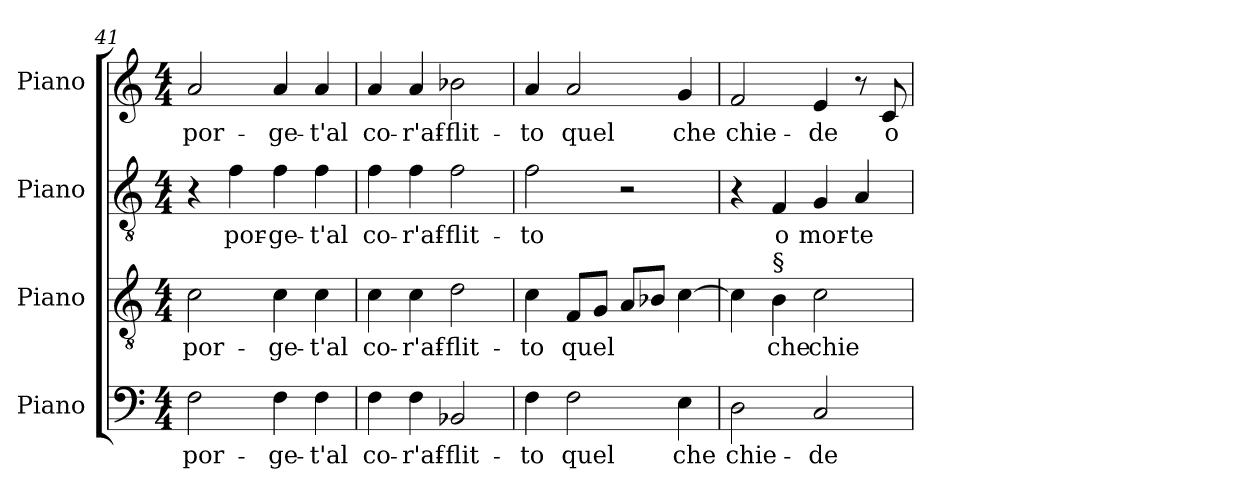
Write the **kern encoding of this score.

**kern	**text	**kern	**text	**kern	**text	**kern	**text
*part4	*part4	*part3	*part3	*part2	*part2	*part1	*part1
*staff4	*staff4	*staff3	*staff3	*staff2	*staff2	*staff1	*staff1
*I"Piano	*	*I"Piano	*	*I"Piano	*	*I"Piano	*
*I'Pno.	*	*I'Pno.	*	*I'Pno.	*	*I'Pno.	*
!!LO:LB:g=z
*clefF4	*	*clefGv2	*	*clefGv2	*	*clefG2	*
*	*	*ITrd7c12	*	*ITrd7c12	*	*	*
*k[]	*	*k[]	*	*k[]	*	*k[]	*
*C:	*	*C:	*	*C:	*	*C:	*
*M4/4	*	*M4/4	*	*M4/4	*	*M4/4	*
=41	=41	=41	=41	=41	=41	=41	=41
!	!LO:LY:b:color=#000000	!	!	!	!	!	!
!	!	!	!LO:LY:b:color=#000000	!	!	!	!
!	!	!	!	!	!	!	!LO:LY:b:color=#000000
2Fi\	por-	2Ci\	por-	4r	.	2ai/	por-
!	!	!	!	!	!LO:LY:b:color=#000000	!	!
.	.	.	.	4Fi\	por-	.	.
!	!LO:LY:b:color=#000000	!	!	!	!	!	!
!	!	!	!LO:LY:b:color=#000000	!	!	!	!
!	!	!	!	!	!LO:LY:b:color=#000000	!	!
!	!	!	!	!	!	!	!LO:LY:b:color=#000000
4Fi\	-ge-	4Ci\	-ge-	4Fi\	-ge-	4ai/	-ge-
!	!LO:LY:b:color=#000000	!	!	!	!	!	!
!	!	!	!LO:LY:b:color=#000000	!	!	!	!
!	!	!	!	!	!LO:LY:b:color=#000000	!	!
!	!	!	!	!	!	!	!LO:LY:b:color=#000000
4Fi\	-t'al	4Ci\	-t'al	4Fi\	-t'al	4ai/	-t'al
=42	=42	=42	=42	=42	=42	=42	=42
!	!LO:LY:b:color=#000000	!	!	!	!	!	!
!	!	!	!LO:LY:b:color=#000000	!	!	!	!
!	!	!	!	!	!LO:LY:b:color=#000000	!	!
!	!	!	!	!	!	!	!LO:LY:b:color=#000000
4Fi\	co-	4Ci\	co-	4Fi\	co-	4ai/	co-
!	!LO:LY:b:color=#000000	!	!	!	!	!	!
!	!	!	!LO:LY:b:color=#000000	!	!	!	!
!	!	!	!	!	!LO:LY:b:color=#000000	!	!
!	!	!	!	!	!	!	!LO:LY:b:color=#000000
4Fi\	-r'af-	4Ci\	-r'af-	4Fi\	-r'af-	4ai/	-r'af-
!	!LO:LY:b:color=#000000	!	!	!	!	!	!
!	!	!	!LO:LY:b:color=#000000	!	!	!	!
!	!	!	!	!	!LO:LY:b:color=#000000	!	!
!	!	!	!	!	!	!	!LO:LY:b:color=#000000
2BB-i/	-flit-	2Di\	-flit-	2Fi\	-flit-	2b-i\	-flit-
=43	=43	=43	=43	=43	=43	=43	=43
!	!LO:LY:b:color=#000000	!	!	!	!	!	!
!	!	!	!LO:LY:b:color=#000000	!	!	!	!
!	!	!	!	!	!LO:LY:b:color=#000000	!	!
!	!	!	!	!	!	!	!LO:LY:b:color=#000000
4Fi\	-to	4Ci\	-to	2Fi\	-to	4ai/	-to
!	!LO:LY:b:color=#000000	!	!	!	!	!	!
!	!	!	!LO:LY:b:color=#000000	!	!	!	!
!	!	!	!	!	!	!	!LO:LY:b:color=#000000
2Fi\	quel	8FFi/L	quel	.	.	2ai/	quel
.	.	8GGi/J	.	.	.	.	.
.	.	8AAi/L	.	2r	.	.	.
.	.	8BB-i/J	.	.	.	.	.
!	!LO:LY:b:color=#000000	!	!	!	!	!	!
!	!	!	!	!	!	!	!LO:LY:b:color=#000000
4Ei\	che	[4Ci\	.	.	.	4gi/	che
=44	=44	=44	=44	=44	=44	=44	=44
!	!LO:LY:b:color=#000000	!	!	!	!	!	!
!	!	!	!	!	!	!	!LO:LY:b:color=#000000
2Di\	chie-	4Ci\]	.	4r	.	2fi/	chie-
!	!	!	!LO:LY:b:color=#000000	!	!	!	!
!	!	!LO:TX:a:t=§	!	!	!	!	!
!	!	!	!	!	!LO:LY:b:color=#000000	!	!
.	.	4BBi\	che	4FFi/	o	.	.
!	!LO:LY:b:color=#000000	!	!	!	!	!	!
!	!	!	!LO:LY:b:color=#000000	!	!	!	!
!	!	!	!	!	!LO:LY:b:color=#000000	!	!
!	!	!	!	!	!	!	!LO:LY:b:color=#000000
2Ci/	-de	2Ci\	chie-	4GGi/	mor-	4ei/	-de
!	!	!	!	!	!LO:LY:b:color=#000000	!	!
.	.	.	.	4AAi/	-te	8r	.
!	!	!	!	!	!	!	!LO:LY:b:color=#000000
.	.	.	.	.	.	8ci/	o
=	=	=	=	=	=	=	=
*-	*-	*-	*-	*-	*-	*-	*-
